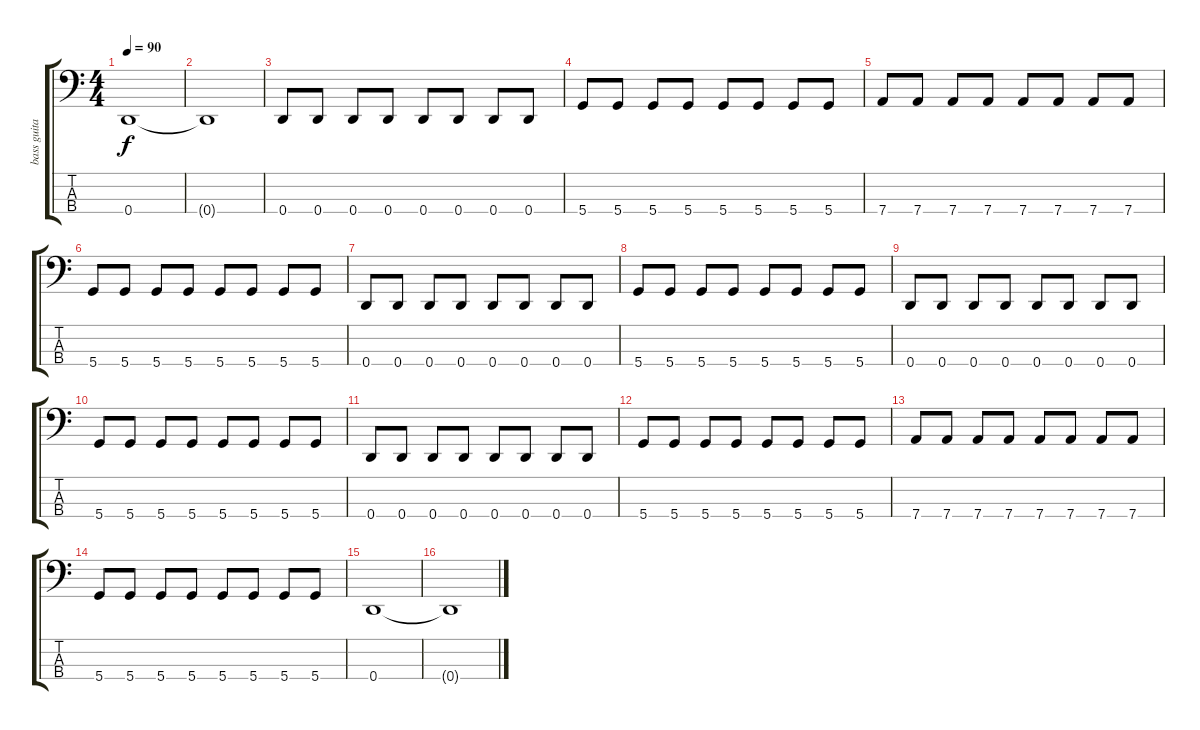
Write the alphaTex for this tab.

\track ("bass guitar - pete" "bass guita") {instrument electricbassfinger}
\staff {score tabs}
\tuning (G2 D2 A1 D1) {hide}
\ts (4 4)
\tempo 90
\clef f4
\ks c
0.4{t}.1{dy f} |
0.4{t}.1 |
0.4.8 0.4.8 0.4.8 0.4.8 0.4.8 0.4.8 0.4.8 0.4.8 |
5.4.8 5.4.8 5.4.8 5.4.8 5.4.8 5.4.8 5.4.8 5.4.8 |
7.4.8 7.4.8 7.4.8 7.4.8 7.4.8 7.4.8 7.4.8 7.4.8 |
5.4.8 5.4.8 5.4.8 5.4.8 5.4.8 5.4.8 5.4.8 5.4.8 |
0.4.8 0.4.8 0.4.8 0.4.8 0.4.8 0.4.8 0.4.8 0.4.8 |
5.4.8 5.4.8 5.4.8 5.4.8 5.4.8 5.4.8 5.4.8 5.4.8 |
0.4.8 0.4.8 0.4.8 0.4.8 0.4.8 0.4.8 0.4.8 0.4.8 |
5.4.8 5.4.8 5.4.8 5.4.8 5.4.8 5.4.8 5.4.8 5.4.8 |
0.4.8 0.4.8 0.4.8 0.4.8 0.4.8 0.4.8 0.4.8 0.4.8 |
5.4.8 5.4.8 5.4.8 5.4.8 5.4.8 5.4.8 5.4.8 5.4.8 |
7.4.8 7.4.8 7.4.8 7.4.8 7.4.8 7.4.8 7.4.8 7.4.8 |
5.4.8 5.4.8 5.4.8 5.4.8 5.4.8 5.4.8 5.4.8 5.4.8 |
0.4.1 |
0.4{t}.1
